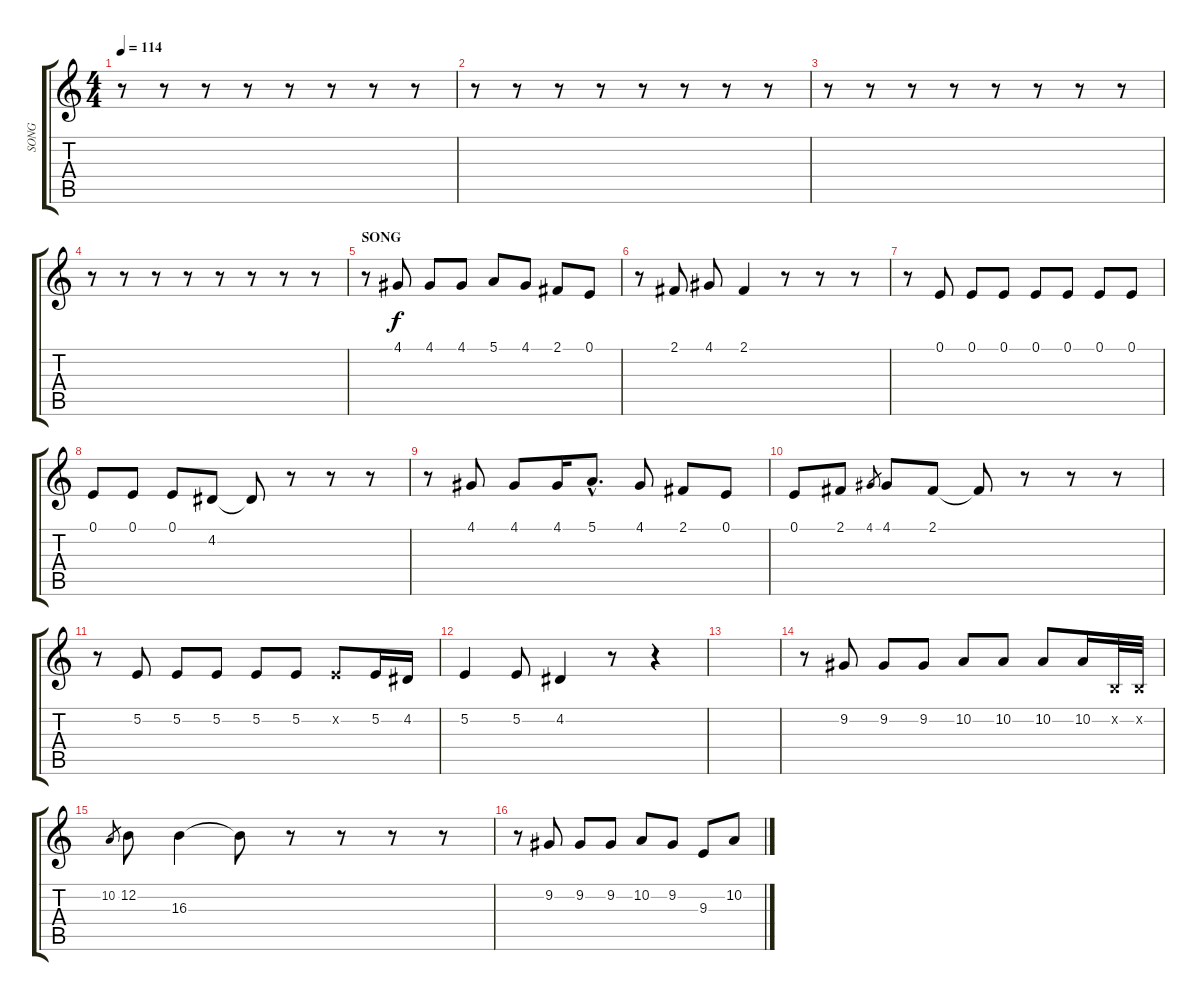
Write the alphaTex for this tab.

\track ("SONG" "SONG") {instrument violin}
\staff {score tabs}
\tuning (E4 B3 G3 D3 A2 E2) {hide}
\ts (4 4)
\tempo 114
\clef g2
\ks c
r.8{dy f instrument violin} r.8 r.8 r.8 r.8 r.8 r.8 r.8 |
r.8 r.8 r.8 r.8 r.8 r.8 r.8 r.8 |
r.8 r.8 r.8 r.8 r.8 r.8 r.8 r.8 |
r.8 r.8 r.8 r.8 r.8 r.8 r.8 r.8 |
\section ("" "SONG")
r.8 4.1.8 4.1.8 4.1.8 5.1.8 4.1.8 2.1.8 0.1.8 |
r.8 2.1.8 4.1.8 2.1.4 r.8 r.8 r.8 |
r.8 0.1.8 0.1.8 0.1.8 0.1.8 0.1.8 0.1.8 0.1.8 |
0.1.8 0.1.8 0.1.8 4.2.8 4.2{t}.8 r.8 r.8 r.8 |
r.8 4.1.8 4.1.8 4.1.16 5.1{hac}.8{d} 4.1.8 2.1.8 0.1.8 |
0.1.8 2.1.8 4.1.8{gr} 4.1.8 2.1.8 2.1{t}.8 r.8 r.8 r.8 |
r.8 5.2.8 5.2.8 5.2.8 5.2.8 5.2.8 5.2{x}.8 5.2.16 4.2.16 |
5.2.4 5.2.8 4.2.4 r.8 r.4 |
|
r.8 9.2.8 9.2.8 9.2.8 10.2.8 10.2.8 10.2.8 10.2.16 0.2{x}.32 0.2{x}.32 |
10.2.8{gr} 12.2.8 16.3.4 16.3{t}.8 r.8 r.8 r.8 r.8 |
r.8 9.2.8 9.2.8 9.2.8 10.2.8 9.2.8 9.3.8 10.2.8
